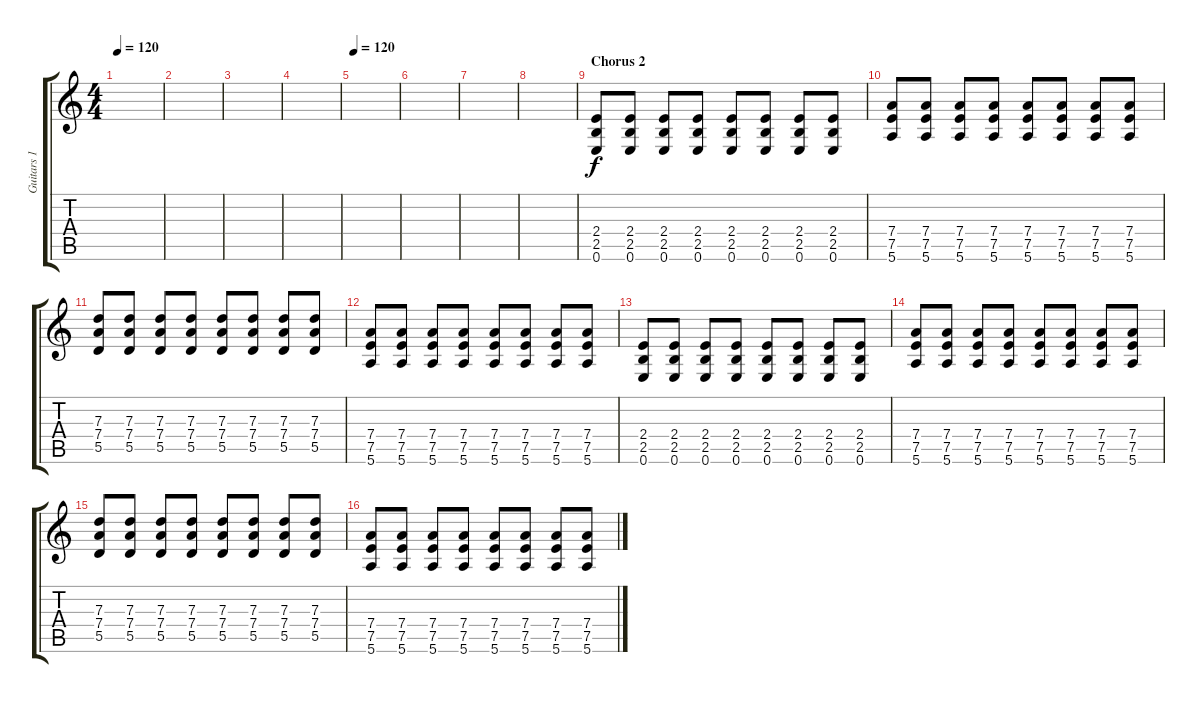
\track ("Guitars 1" "Guitars 1") {instrument electricguitarjazz}
\staff {score tabs}
\tuning (E4 B3 G3 D3 A2 E2) {hide}
\ts (4 4)
\tempo 120
\clef g2
\ks c
|
|
|
|
\tempo 120
|
|
|
|
\section ("" "Chorus 2")
(2.4 2.5 0.6).8{instrument distortionguitar} (2.4 2.5 0.6).8 (2.4 2.5 0.6).8 (2.4 2.5 0.6).8 (2.4 2.5 0.6).8 (2.4 2.5 0.6).8 (2.4 2.5 0.6).8 (2.4 2.5 0.6).8 |
(7.4 7.5 5.6).8 (7.4 7.5 5.6).8 (7.4 7.5 5.6).8 (7.4 7.5 5.6).8 (7.4 7.5 5.6).8 (7.4 7.5 5.6).8 (7.4 7.5 5.6).8 (7.4 7.5 5.6).8 |
(7.3 7.4 5.5).8 (7.3 7.4 5.5).8 (7.3 7.4 5.5).8 (7.3 7.4 5.5).8 (7.3 7.4 5.5).8 (7.3 7.4 5.5).8 (7.3 7.4 5.5).8 (7.3 7.4 5.5).8 |
(7.4 7.5 5.6).8 (7.4 7.5 5.6).8 (7.4 7.5 5.6).8 (7.4 7.5 5.6).8 (7.4 7.5 5.6).8 (7.4 7.5 5.6).8 (7.4 7.5 5.6).8 (7.4 7.5 5.6).8 |
(2.4 2.5 0.6).8 (2.4 2.5 0.6).8 (2.4 2.5 0.6).8 (2.4 2.5 0.6).8 (2.4 2.5 0.6).8 (2.4 2.5 0.6).8 (2.4 2.5 0.6).8 (2.4 2.5 0.6).8 |
(7.4 7.5 5.6).8 (7.4 7.5 5.6).8 (7.4 7.5 5.6).8 (7.4 7.5 5.6).8 (7.4 7.5 5.6).8 (7.4 7.5 5.6).8 (7.4 7.5 5.6).8 (7.4 7.5 5.6).8 |
(7.3 7.4 5.5).8 (7.3 7.4 5.5).8 (7.3 7.4 5.5).8 (7.3 7.4 5.5).8 (7.3 7.4 5.5).8 (7.3 7.4 5.5).8 (7.3 7.4 5.5).8 (7.3 7.4 5.5).8 |
(7.4 7.5 5.6).8 (7.4 7.5 5.6).8 (7.4 7.5 5.6).8 (7.4 7.5 5.6).8 (7.4 7.5 5.6).8 (7.4 7.5 5.6).8 (7.4 7.5 5.6).8 (7.4 7.5 5.6).8
